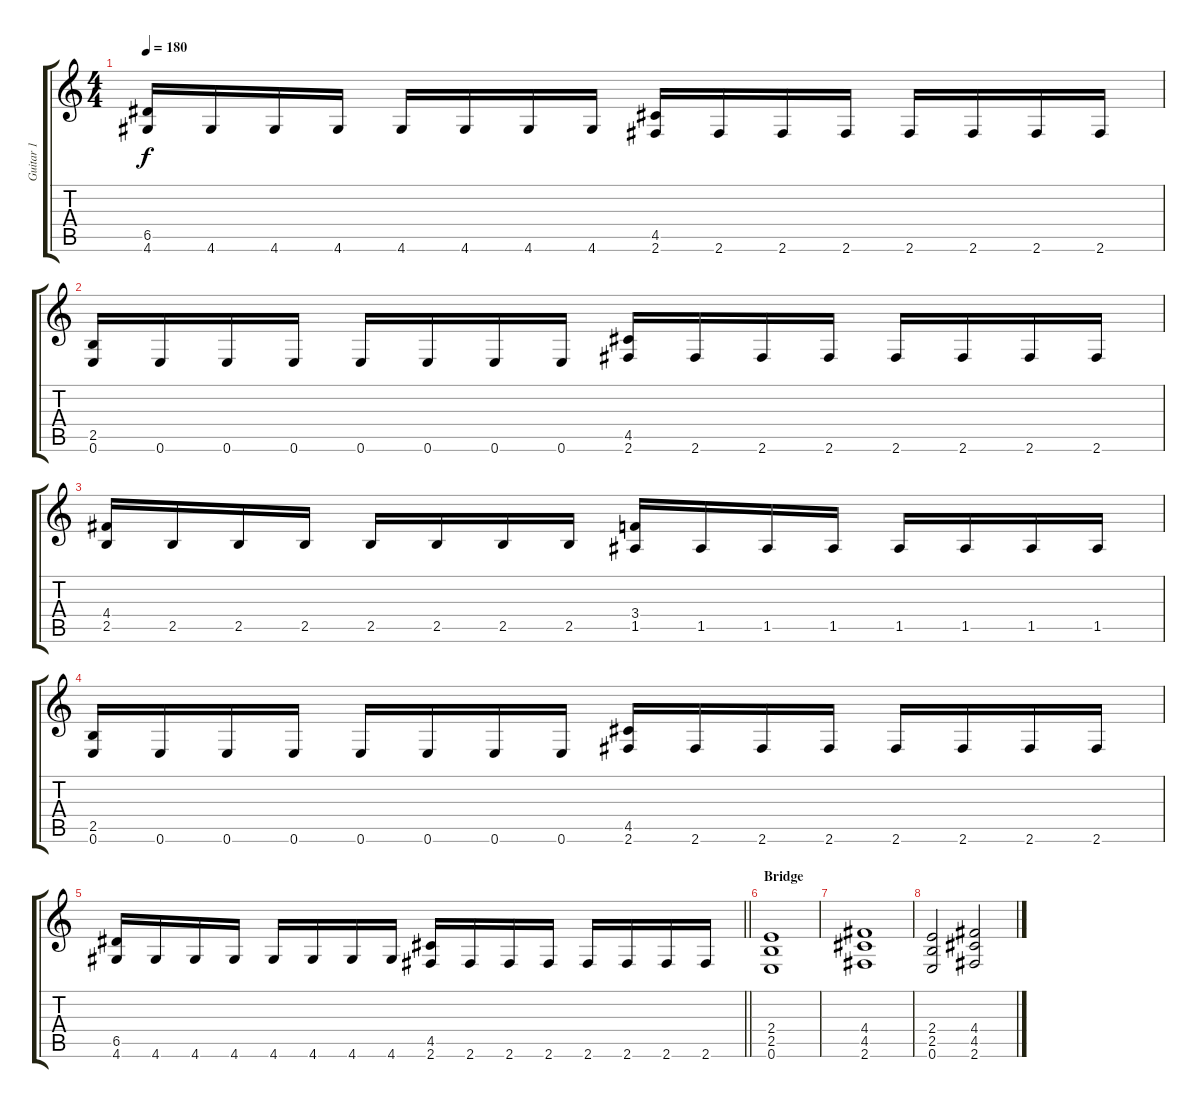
\track ("Guitar 1" "Guitar 1") {instrument distortionguitar}
\staff {score tabs}
\tuning (E4 B3 G3 D3 A2 E2) {hide}
\ts (4 4)
\tempo 180
\clef g2
\ks c
(6.5 4.6).16{dy f} 4.6.16 4.6.16 4.6.16 4.6.16 4.6.16 4.6.16 4.6.16 (4.5 2.6).16 2.6.16 2.6.16 2.6.16 2.6.16 2.6.16 2.6.16 2.6.16 |
(2.5 0.6).16 0.6.16 0.6.16 0.6.16 0.6.16 0.6.16 0.6.16 0.6.16 (4.5 2.6).16 2.6.16 2.6.16 2.6.16 2.6.16 2.6.16 2.6.16 2.6.16 |
(4.4 2.5).16 2.5.16 2.5.16 2.5.16 2.5.16 2.5.16 2.5.16 2.5.16 (3.4 1.5).16 1.5.16 1.5.16 1.5.16 1.5.16 1.5.16 1.5.16 1.5.16 |
(2.5 0.6).16 0.6.16 0.6.16 0.6.16 0.6.16 0.6.16 0.6.16 0.6.16 (4.5 2.6).16 2.6.16 2.6.16 2.6.16 2.6.16 2.6.16 2.6.16 2.6.16 |
\barLineRight lightlight
(6.5 4.6).16 4.6.16 4.6.16 4.6.16 4.6.16 4.6.16 4.6.16 4.6.16 (4.5 2.6).16 2.6.16 2.6.16 2.6.16 2.6.16 2.6.16 2.6.16 2.6.16 |
\section ("" "Bridge")
(2.4 2.5 0.6).1 |
(4.4 4.5 2.6).1 |
(2.4 2.5 0.6).2 (4.4 4.5 2.6).2
